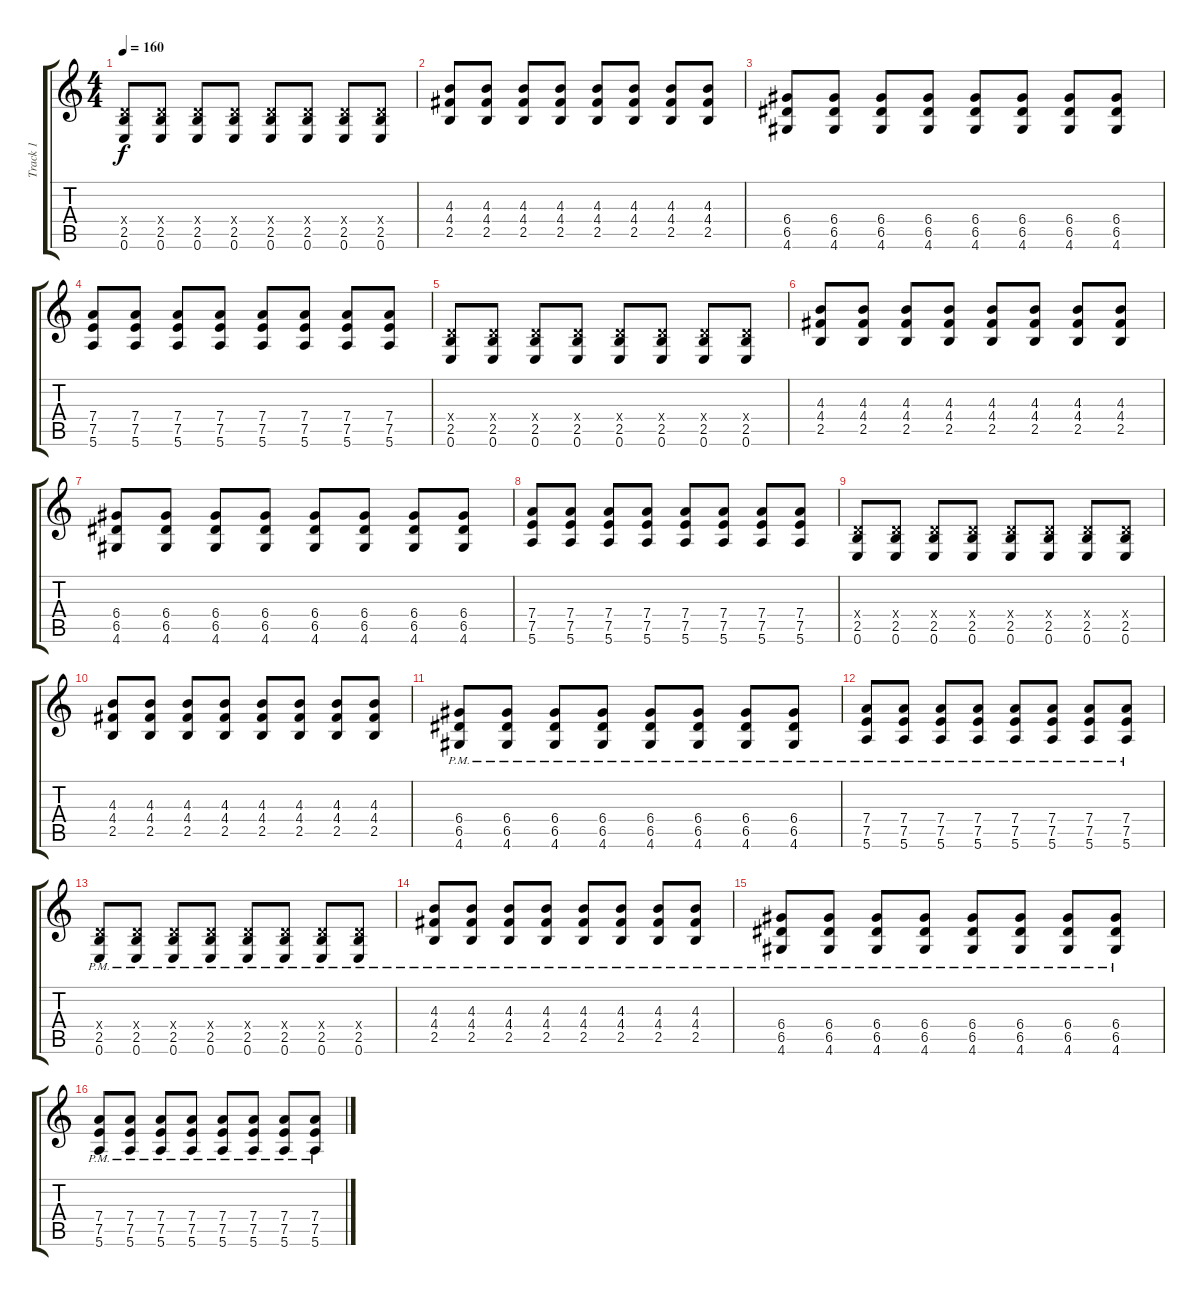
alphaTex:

\track ("Track 1" "Track 1") {instrument distortionguitar}
\staff {score tabs}
\tuning (E4 B3 G3 D3 A2 E2) {hide}
\ts (4 4)
\tempo 160
\clef g2
\ks c
(0.4{x} 2.5 0.6).8{dy f} (0.4{x} 2.5 0.6).8 (0.4{x} 2.5 0.6).8 (0.4{x} 2.5 0.6).8 (0.4{x} 2.5 0.6).8 (0.4{x} 2.5 0.6).8 (0.4{x} 2.5 0.6).8 (0.4{x} 2.5 0.6).8 |
(4.3 4.4 2.5).8 (4.3 4.4 2.5).8 (4.3 4.4 2.5).8 (4.3 4.4 2.5).8 (4.3 4.4 2.5).8 (4.3 4.4 2.5).8 (4.3 4.4 2.5).8 (4.3 4.4 2.5).8 |
(6.4 6.5 4.6).8 (6.4 6.5 4.6).8 (6.4 6.5 4.6).8 (6.4 6.5 4.6).8 (6.4 6.5 4.6).8 (6.4 6.5 4.6).8 (6.4 6.5 4.6).8 (6.4 6.5 4.6).8 |
(7.4 7.5 5.6).8 (7.4 7.5 5.6).8 (7.4 7.5 5.6).8 (7.4 7.5 5.6).8 (7.4 7.5 5.6).8 (7.4 7.5 5.6).8 (7.4 7.5 5.6).8 (7.4 7.5 5.6).8 |
(0.4{x} 2.5 0.6).8 (0.4{x} 2.5 0.6).8 (0.4{x} 2.5 0.6).8 (0.4{x} 2.5 0.6).8 (0.4{x} 2.5 0.6).8 (0.4{x} 2.5 0.6).8 (0.4{x} 2.5 0.6).8 (0.4{x} 2.5 0.6).8 |
(4.3 4.4 2.5).8 (4.3 4.4 2.5).8 (4.3 4.4 2.5).8 (4.3 4.4 2.5).8 (4.3 4.4 2.5).8 (4.3 4.4 2.5).8 (4.3 4.4 2.5).8 (4.3 4.4 2.5).8 |
(6.4 6.5 4.6).8 (6.4 6.5 4.6).8 (6.4 6.5 4.6).8 (6.4 6.5 4.6).8 (6.4 6.5 4.6).8 (6.4 6.5 4.6).8 (6.4 6.5 4.6).8 (6.4 6.5 4.6).8 |
(7.4 7.5 5.6).8 (7.4 7.5 5.6).8 (7.4 7.5 5.6).8 (7.4 7.5 5.6).8 (7.4 7.5 5.6).8 (7.4 7.5 5.6).8 (7.4 7.5 5.6).8 (7.4 7.5 5.6).8 |
(0.4{x} 2.5 0.6).8 (0.4{x} 2.5 0.6).8 (0.4{x} 2.5 0.6).8 (0.4{x} 2.5 0.6).8 (0.4{x} 2.5 0.6).8 (0.4{x} 2.5 0.6).8 (0.4{x} 2.5 0.6).8 (0.4{x} 2.5 0.6).8 |
(4.3 4.4 2.5).8 (4.3 4.4 2.5).8 (4.3 4.4 2.5).8 (4.3 4.4 2.5).8 (4.3 4.4 2.5).8 (4.3 4.4 2.5).8 (4.3 4.4 2.5).8 (4.3 4.4 2.5).8 |
(6.4{pm} 6.5{pm} 4.6{pm}).8 (6.4{pm} 6.5{pm} 4.6{pm}).8 (6.4{pm} 6.5{pm} 4.6{pm}).8 (6.4{pm} 6.5{pm} 4.6{pm}).8 (6.4{pm} 6.5{pm} 4.6{pm}).8 (6.4{pm} 6.5{pm} 4.6{pm}).8 (6.4{pm} 6.5{pm} 4.6{pm}).8 (6.4{pm} 6.5{pm} 4.6{pm}).8 |
(7.4{pm} 7.5{pm} 5.6{pm}).8 (7.4{pm} 7.5{pm} 5.6{pm}).8 (7.4{pm} 7.5{pm} 5.6{pm}).8 (7.4{pm} 7.5{pm} 5.6{pm}).8 (7.4{pm} 7.5{pm} 5.6{pm}).8 (7.4{pm} 7.5{pm} 5.6{pm}).8 (7.4{pm} 7.5{pm} 5.6{pm}).8 (7.4{pm} 7.5{pm} 5.6{pm}).8 |
(0.4{x} 2.5{pm} 0.6{pm}).8 (0.4{x} 2.5{pm} 0.6{pm}).8 (0.4{x} 2.5{pm} 0.6{pm}).8 (0.4{x} 2.5{pm} 0.6{pm}).8 (0.4{x} 2.5{pm} 0.6{pm}).8 (0.4{x} 2.5{pm} 0.6{pm}).8 (0.4{x} 2.5{pm} 0.6{pm}).8 (0.4{x} 2.5{pm} 0.6{pm}).8 |
(4.3{pm} 4.4{pm} 2.5{pm}).8 (4.3{pm} 4.4{pm} 2.5{pm}).8 (4.3{pm} 4.4{pm} 2.5{pm}).8 (4.3{pm} 4.4{pm} 2.5{pm}).8 (4.3{pm} 4.4{pm} 2.5{pm}).8 (4.3{pm} 4.4{pm} 2.5{pm}).8 (4.3{pm} 4.4{pm} 2.5{pm}).8 (4.3{pm} 4.4{pm} 2.5{pm}).8 |
(6.4{pm} 6.5{pm} 4.6{pm}).8 (6.4{pm} 6.5{pm} 4.6{pm}).8 (6.4{pm} 6.5{pm} 4.6{pm}).8 (6.4{pm} 6.5{pm} 4.6{pm}).8 (6.4{pm} 6.5{pm} 4.6{pm}).8 (6.4{pm} 6.5{pm} 4.6{pm}).8 (6.4{pm} 6.5{pm} 4.6{pm}).8 (6.4{pm} 6.5{pm} 4.6{pm}).8 |
(7.4{pm} 7.5{pm} 5.6{pm}).8 (7.4{pm} 7.5{pm} 5.6{pm}).8 (7.4{pm} 7.5{pm} 5.6{pm}).8 (7.4{pm} 7.5{pm} 5.6{pm}).8 (7.4{pm} 7.5{pm} 5.6{pm}).8 (7.4{pm} 7.5{pm} 5.6{pm}).8 (7.4{pm} 7.5{pm} 5.6{pm}).8 (7.4{pm} 7.5{pm} 5.6{pm}).8
